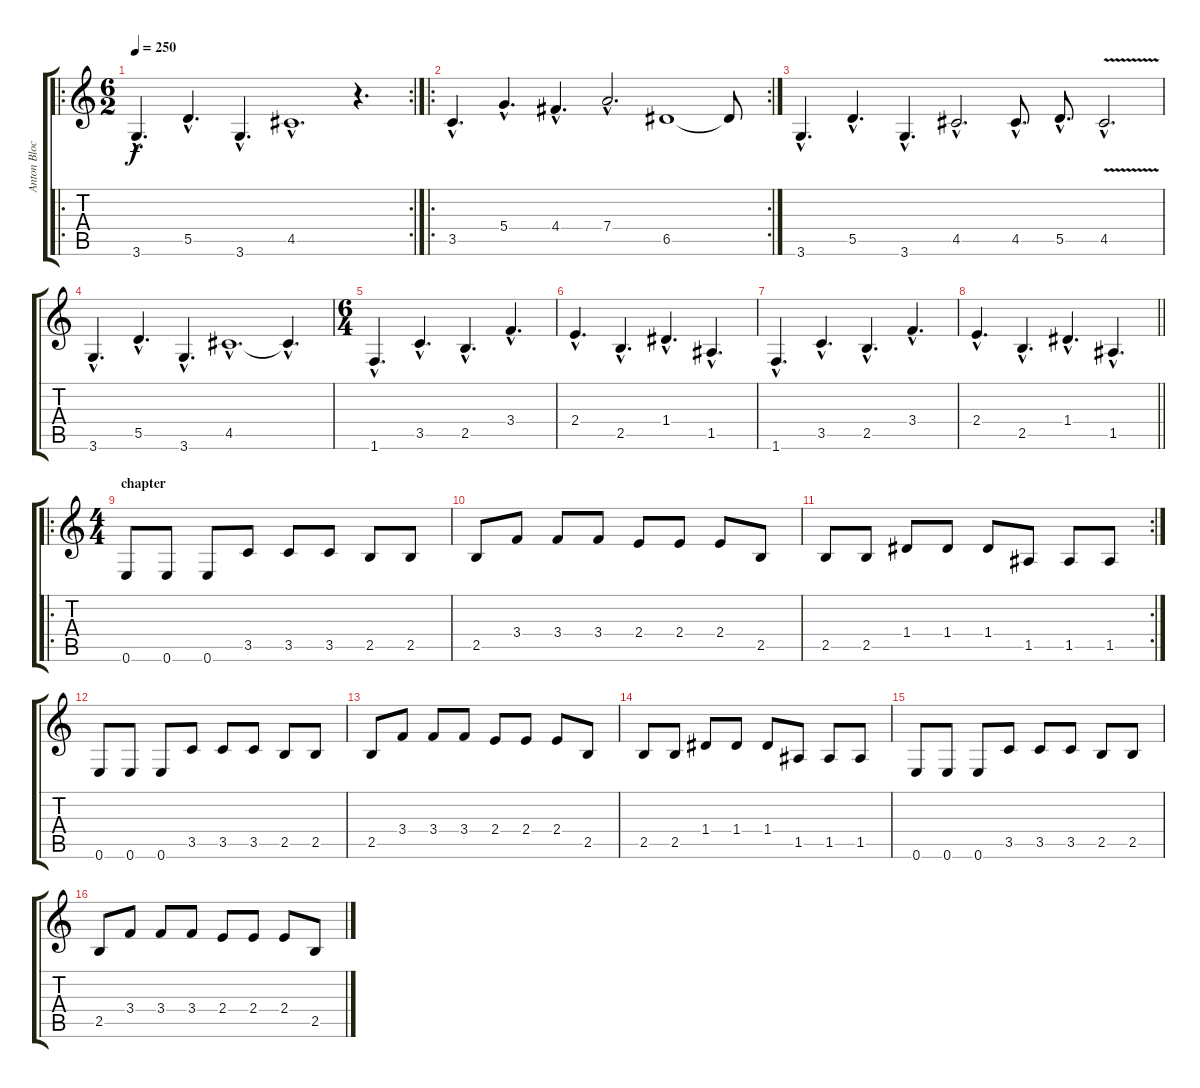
\track ("Anton Blochin guitar" "Anton Bloc") {instrument overdrivenguitar}
\staff {score tabs}
\tuning (E4 B3 G3 D3 A2 E2) {hide}
\ro
\rc 2
\ts (6 2)
\tempo 250
\clef g2
\ks c
3.6{hac}.4{d dy f instrument overdrivenguitar} 5.5{hac}.4{d} 3.6{hac}.4{d} 4.5{hac}.1{d} r.4{d} |
\ro
\rc 2
3.5{hac}.4{d} 5.4{hac}.4{d} 4.4{hac}.4{d} 7.4{hac}.2{d} 6.5.1 6.5{t}.8 |
3.6{hac}.4{d} 5.5{hac}.4{d} 3.6{hac}.4{d} 4.5{hac}.2{d} 4.5{hac}.8{d} 5.5{hac}.8{d} 4.5{v hac}.2{d} |
3.6{hac}.4{d} 5.5{hac}.4{d} 3.6{hac}.4{d} 4.5{hac}.1{d} 4.5{hac t}.4{d} |
\ts (6 4)
1.6{hac}.4{d} 3.5{hac}.4{d} 2.5{hac}.4{d} 3.4{hac}.4{d} |
2.4{hac}.4{d} 2.5{hac}.4{d} 1.4{hac}.4{d} 1.5{hac}.4{d} |
1.6{hac}.4{d} 3.5{hac}.4{d} 2.5{hac}.4{d} 3.4{hac}.4{d} |
\barLineRight lightlight
2.4{hac}.4{d} 2.5{hac}.4{d} 1.4{hac}.4{d} 1.5{hac}.4{d} |
\ro
\ts (4 4)
\section ("" "chapter ")
0.6.8 0.6.8 0.6.8 3.5.8 3.5.8 3.5.8 2.5.8 2.5.8 |
2.5.8 3.4.8 3.4.8 3.4.8 2.4.8 2.4.8 2.4.8 2.5.8 |
\rc 2
2.5.8 2.5.8 1.4.8 1.4.8 1.4.8 1.5.8 1.5.8 1.5.8 |
0.6.8 0.6.8 0.6.8 3.5.8 3.5.8 3.5.8 2.5.8 2.5.8 |
2.5.8 3.4.8 3.4.8 3.4.8 2.4.8 2.4.8 2.4.8 2.5.8 |
2.5.8 2.5.8 1.4.8 1.4.8 1.4.8 1.5.8 1.5.8 1.5.8 |
0.6.8 0.6.8 0.6.8 3.5.8 3.5.8 3.5.8 2.5.8 2.5.8 |
2.5.8 3.4.8 3.4.8 3.4.8 2.4.8 2.4.8 2.4.8 2.5.8
